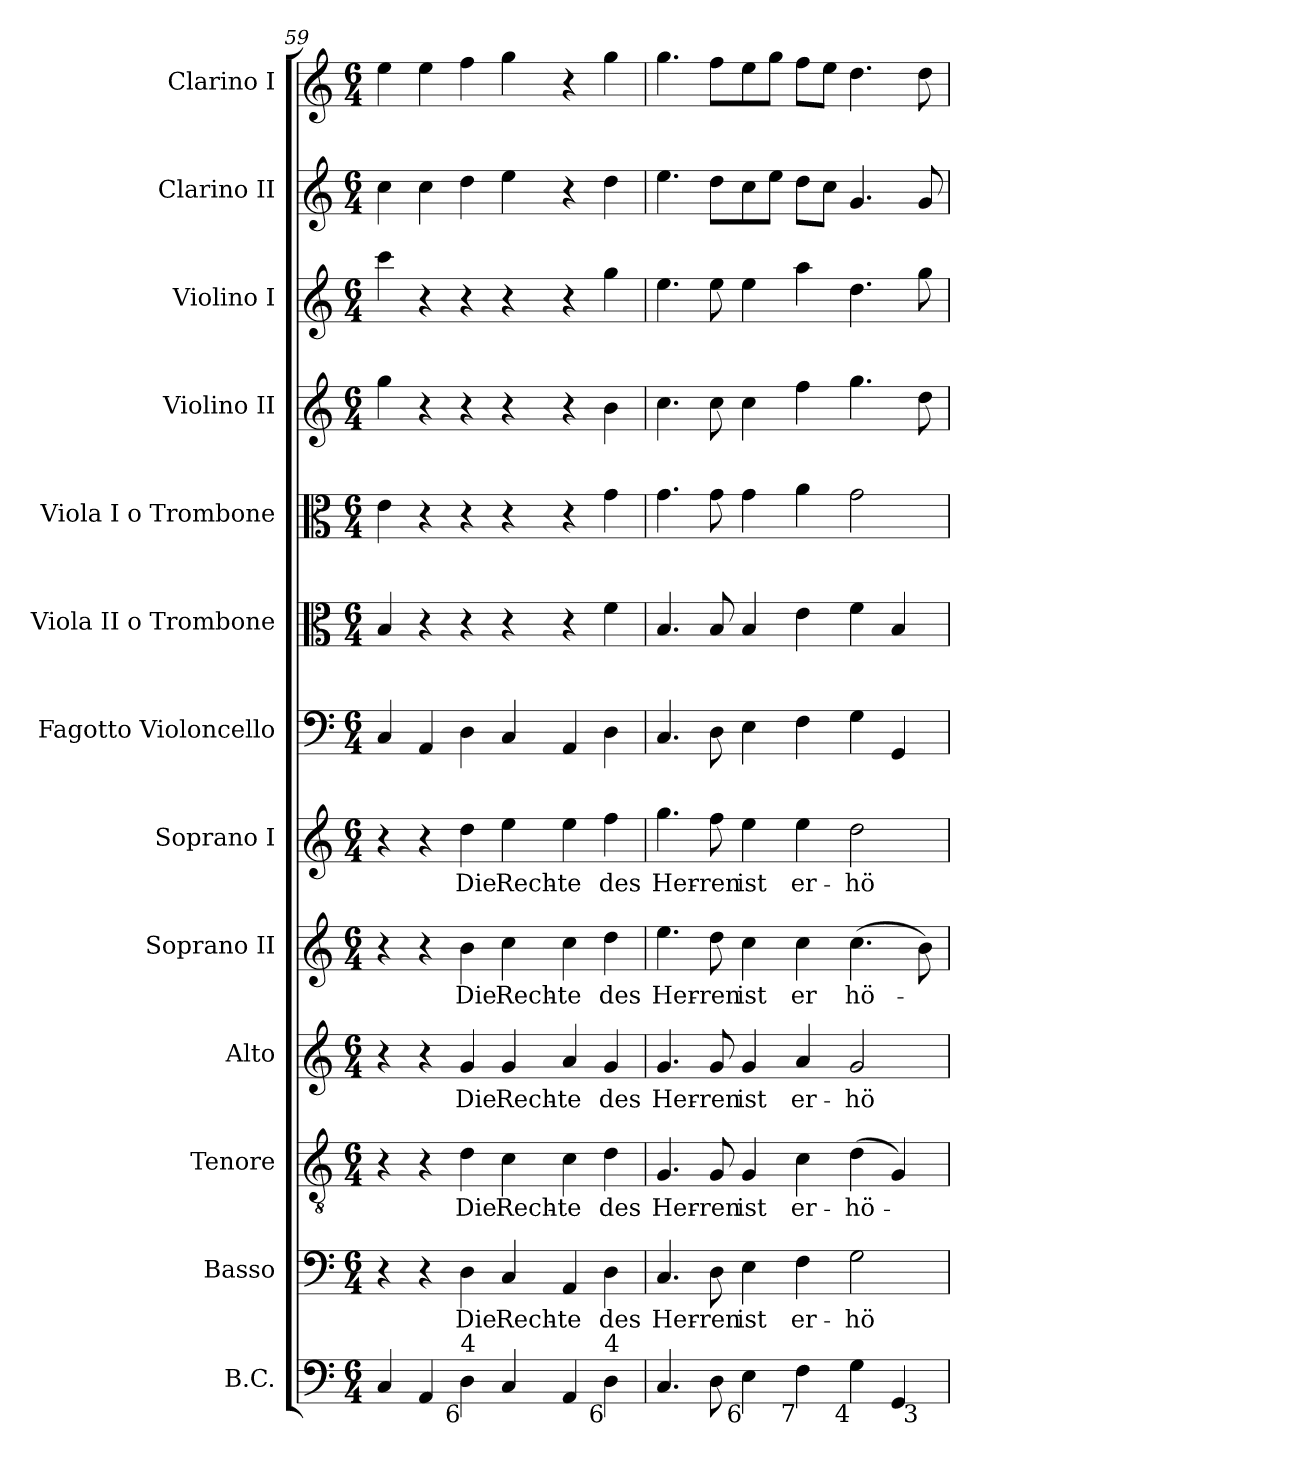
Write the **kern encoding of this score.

**kern	**kern	**text	**kern	**text	**kern	**text	**kern	**text	**kern	**text	**kern	**kern	**kern	**kern	**kern	**kern	**kern
*part13	*part12	*part12	*part11	*part11	*part10	*part10	*part9	*part9	*part8	*part8	*part7	*part6	*part5	*part4	*part3	*part2	*part1
*staff13	*staff12	*staff12	*staff11	*staff11	*staff10	*staff10	*staff9	*staff9	*staff8	*staff8	*staff7	*staff6	*staff5	*staff4	*staff3	*staff2	*staff1
*I"B.C.	*I"Basso	*	*I"Tenore	*	*I"Alto	*	*I"Soprano II	*	*I"Soprano I	*	*I"Fagotto Violoncello	*I"Viola II o Trombone	*I"Viola I o Trombone	*I"Violino II	*I"Violino I	*I"Clarino II	*I"Clarino I
*	*I'B.	*	*I'T.	*	*	*	*I'S.	*	*I'S.	*	*I'Fg.	*I'Vla.	*I'Vla.	*I'Vln. II	*I'Vln. I	*	*
*clefF4	*clefF4	*	*clefGv2	*	*clefG2	*	*clefG2	*	*clefG2	*	*clefF4	*clefC3	*clefC3	*clefG2	*clefG2	*clefG2	*clefG2
*	*	*	*ITrd7c12	*	*	*	*	*	*	*	*	*	*	*	*	*	*
*k[]	*k[]	*	*k[]	*	*k[]	*	*k[]	*	*k[]	*	*k[]	*k[]	*k[]	*k[]	*k[]	*k[]	*k[]
*C:	*C:	*	*C:	*	*C:	*	*C:	*	*C:	*	*C:	*C:	*C:	*C:	*C:	*C:	*C:
*M6/4	*M6/4	*	*M6/4	*	*M6/4	*	*M6/4	*	*M6/4	*	*M6/4	*M6/4	*M6/4	*M6/4	*M6/4	*M6/4	*M6/4
=59	=59	=59	=59	=59	=59	=59	=59	=59	=59	=59	=59	=59	=59	=59	=59	=59	=59
4Ci/	4r	.	4r	.	4r	.	4r	.	4r	.	4Ci/	4Bi/	4ei\	4ggi\	4ccci\	4cci\	4eei\
4AAi/	4r	.	4r	.	4r	.	4r	.	4r	.	4AAi/	4r	4r	4r	4r	4cci\	4eei\
!	!	!LO:LY:b:color=#000000	!	!	!	!	!	!	!	!	!	!	!	!	!	!	!
!	!	!	!	!LO:LY:b:color=#000000	!	!	!	!	!	!	!	!	!	!	!	!	!
!	!	!	!	!	!	!LO:LY:b:color=#000000	!	!	!	!	!	!	!	!	!	!	!
!	!	!	!	!	!	!	!	!LO:LY:b:color=#000000	!	!	!	!	!	!	!	!	!
!LO:TX:b:rj:t=6	!	!	!	!	!	!	!	!	!	!	!	!	!	!	!	!	!
!LO:TX:t=4	!	!	!	!	!	!	!	!	!	!	!	!	!	!	!	!	!
!	!	!	!	!	!	!	!	!	!	!LO:LY:b:color=#000000	!	!	!	!	!	!	!
4Di\	4Di\	Die	4Di\	Die	4gi/	Die	4bi\	Die	4ddi\	Die	4Di\	4r	4r	4r	4r	4ddi\	4ffi\
!	!	!LO:LY:b:color=#000000	!	!	!	!	!	!	!	!	!	!	!	!	!	!	!
!	!	!	!	!LO:LY:b:color=#000000	!	!	!	!	!	!	!	!	!	!	!	!	!
!	!	!	!	!	!	!LO:LY:b:color=#000000	!	!	!	!	!	!	!	!	!	!	!
!	!	!	!	!	!	!	!	!LO:LY:b:color=#000000	!	!	!	!	!	!	!	!	!
!	!	!	!	!	!	!	!	!	!	!LO:LY:b:color=#000000	!	!	!	!	!	!	!
4Ci/	4Ci/	Rech-	4Ci\	Rech-	4gi/	Rech-	4cci\	Rech-	4eei\	Rech-	4Ci/	4r	4r	4r	4r	4eei\	4ggi\
!	!	!LO:LY:b:color=#000000	!	!	!	!	!	!	!	!	!	!	!	!	!	!	!
!	!	!	!	!LO:LY:b:color=#000000	!	!	!	!	!	!	!	!	!	!	!	!	!
!	!	!	!	!	!	!LO:LY:b:color=#000000	!	!	!	!	!	!	!	!	!	!	!
!	!	!	!	!	!	!	!	!LO:LY:b:color=#000000	!	!	!	!	!	!	!	!	!
!	!	!	!	!	!	!	!	!	!	!LO:LY:b:color=#000000	!	!	!	!	!	!	!
4AAi/	4AAi/	-te	4Ci\	-te	4ai/	-te	4cci\	-te	4eei\	-te	4AAi/	4r	4r	4r	4r	4r	4r
!	!	!LO:LY:b:color=#000000	!	!	!	!	!	!	!	!	!	!	!	!	!	!	!
!	!	!	!	!LO:LY:b:color=#000000	!	!	!	!	!	!	!	!	!	!	!	!	!
!	!	!	!	!	!	!LO:LY:b:color=#000000	!	!	!	!	!	!	!	!	!	!	!
!	!	!	!	!	!	!	!	!LO:LY:b:color=#000000	!	!	!	!	!	!	!	!	!
!LO:TX:b:rj:t=6	!	!	!	!	!	!	!	!	!	!	!	!	!	!	!	!	!
!LO:TX:t=4	!	!	!	!	!	!	!	!	!	!	!	!	!	!	!	!	!
!	!	!	!	!	!	!	!	!	!	!LO:LY:b:color=#000000	!	!	!	!	!	!	!
4Di\	4Di\	des	4Di\	des	4gi/	des	4ddi\	des	4ffi\	des	4Di\	4fi\	4gi\	4bi\	4ggi\	4ddi\	4ggi\
=60	=60	=60	=60	=60	=60	=60	=60	=60	=60	=60	=60	=60	=60	=60	=60	=60	=60
!	!	!LO:LY:b:color=#000000	!	!	!	!	!	!	!	!	!	!	!	!	!	!	!
!	!	!	!	!LO:LY:b:color=#000000	!	!	!	!	!	!	!	!	!	!	!	!	!
!	!	!	!	!	!	!LO:LY:b:color=#000000	!	!	!	!	!	!	!	!	!	!	!
!	!	!	!	!	!	!	!	!LO:LY:b:color=#000000	!	!	!	!	!	!	!	!	!
!	!	!	!	!	!	!	!	!	!	!LO:LY:b:color=#000000	!	!	!	!	!	!	!
*^	*	*	*	*	*	*	*	*	*	*	*	*	*	*	*	*	*
4.Ci/	1ryy	4.Ci/	Her-	4.GGi/	Her-	4.gi/	Her-	4.eei\	Her-	4.ggi\	Her-	4.Ci/	4.Bi/	4.gi\	4.cci\	4.eei\	4.eei\	4.ggi\
!	!	!	!LO:LY:b:color=#000000	!	!	!	!	!	!	!	!	!	!	!	!	!	!	!
!	!	!	!	!	!LO:LY:b:color=#000000	!	!	!	!	!	!	!	!	!	!	!	!	!
!	!	!	!	!	!	!	!LO:LY:b:color=#000000	!	!	!	!	!	!	!	!	!	!	!
!	!	!	!	!	!	!	!	!	!LO:LY:b:color=#000000	!	!	!	!	!	!	!	!	!
!	!	!	!	!	!	!	!	!	!	!	!LO:LY:b:color=#000000	!	!	!	!	!	!	!
8Di\	.	8Di\	-ren	8GGi/	-ren	8gi/	-ren	8ddi\	-ren	8ffi\	-ren	8Di\	8Bi/	8gi\	8cci\	8eei\	8ddi\L	8ffi\L
!	!	!	!LO:LY:b:color=#000000	!	!	!	!	!	!	!	!	!	!	!	!	!	!	!
!	!	!	!	!	!LO:LY:b:color=#000000	!	!	!	!	!	!	!	!	!	!	!	!	!
!	!	!	!	!	!	!	!LO:LY:b:color=#000000	!	!	!	!	!	!	!	!	!	!	!
!	!	!	!	!	!	!	!	!	!LO:LY:b:color=#000000	!	!	!	!	!	!	!	!	!
!LO:TX:b:rj:t=6	!	!	!	!	!	!	!	!	!	!	!	!	!	!	!	!	!	!
!	!	!	!	!	!	!	!	!	!	!	!LO:LY:b:color=#000000	!	!	!	!	!	!	!
4Ei\	.	4Ei\	ist	4GGi/	ist	4gi/	ist	4cci\	ist	4eei\	ist	4Ei\	4Bi/	4gi\	4cci\	4eei\	8cci\	8eei\
.	.	.	.	.	.	.	.	.	.	.	.	.	.	.	.	.	8eei\J	8ggi\J
!	!	!	!LO:LY:b:color=#000000	!	!	!	!	!	!	!	!	!	!	!	!	!	!	!
!	!	!	!	!	!LO:LY:b:color=#000000	!	!	!	!	!	!	!	!	!	!	!	!	!
!	!	!	!	!	!	!	!LO:LY:b:color=#000000	!	!	!	!	!	!	!	!	!	!	!
!	!	!	!	!	!	!	!	!	!LO:LY:b:color=#000000	!	!	!	!	!	!	!	!	!
!LO:TX:b:rj:t=7	!	!	!	!	!	!	!	!	!	!	!	!	!	!	!	!	!	!
!	!	!	!	!	!	!	!	!	!	!	!LO:LY:b:color=#000000	!	!	!	!	!	!	!
4Fi\	.	4Fi\	er-	4Ci\	er-	4ai/	er-	4cci\	er	4eei\	er-	4Fi\	4ei\	4ai\	4ffi\	4aai\	8ddi\L	8ffi\L
.	.	.	.	.	.	.	.	.	.	.	.	.	.	.	.	.	8cci\J	8eei\J
!	!	!	!LO:LY:b:color=#000000	!	!	!	!	!	!	!	!	!	!	!	!	!	!	!
!	!	!	!	!	!LO:LY:b:color=#000000	!	!	!	!	!	!	!	!	!	!	!	!	!
!	!	!	!	!	!	!	!LO:LY:b:color=#000000	!	!	!	!	!	!	!	!	!	!	!
!	!	!	!	!	!	!	!	!	!LO:LY:b:color=#000000	!	!	!	!	!	!	!	!	!
!LO:TX:b:rj:t=4	!	!	!	!	!	!	!	!	!	!	!	!	!	!	!	!	!	!
!	!	!	!	!	!	!	!	!	!	!	!LO:LY:b:color=#000000	!	!	!	!	!	!	!
4Gi\	4.ryy	2Gi\	-hö-	(4Di\	-hö-	2gi/	-hö-	(4.cci\	hö-	2ddi\	-hö-	4Gi\	4fi\	2gi\	4.ggi\	4.ddi\	4.gi/	4.ddi\
4GGi/	.	.	.	4GGi/)	.	.	.	.	.	.	.	4GGi/	4Bi/	.	.	.	.	.
!	!LO:TX:b:rj:t=3	!	!	!	!	!	!	!	!	!	!	!	!	!	!	!	!	!
.	8ryy	.	.	.	.	.	.	8bi\)	.	.	.	.	.	.	8ddi\	8ggi\	8gi/	8ddi\
*v	*v	*	*	*	*	*	*	*	*	*	*	*	*	*	*	*	*	*
=	=	=	=	=	=	=	=	=	=	=	=	=	=	=	=	=	=
*-	*-	*-	*-	*-	*-	*-	*-	*-	*-	*-	*-	*-	*-	*-	*-	*-	*-
